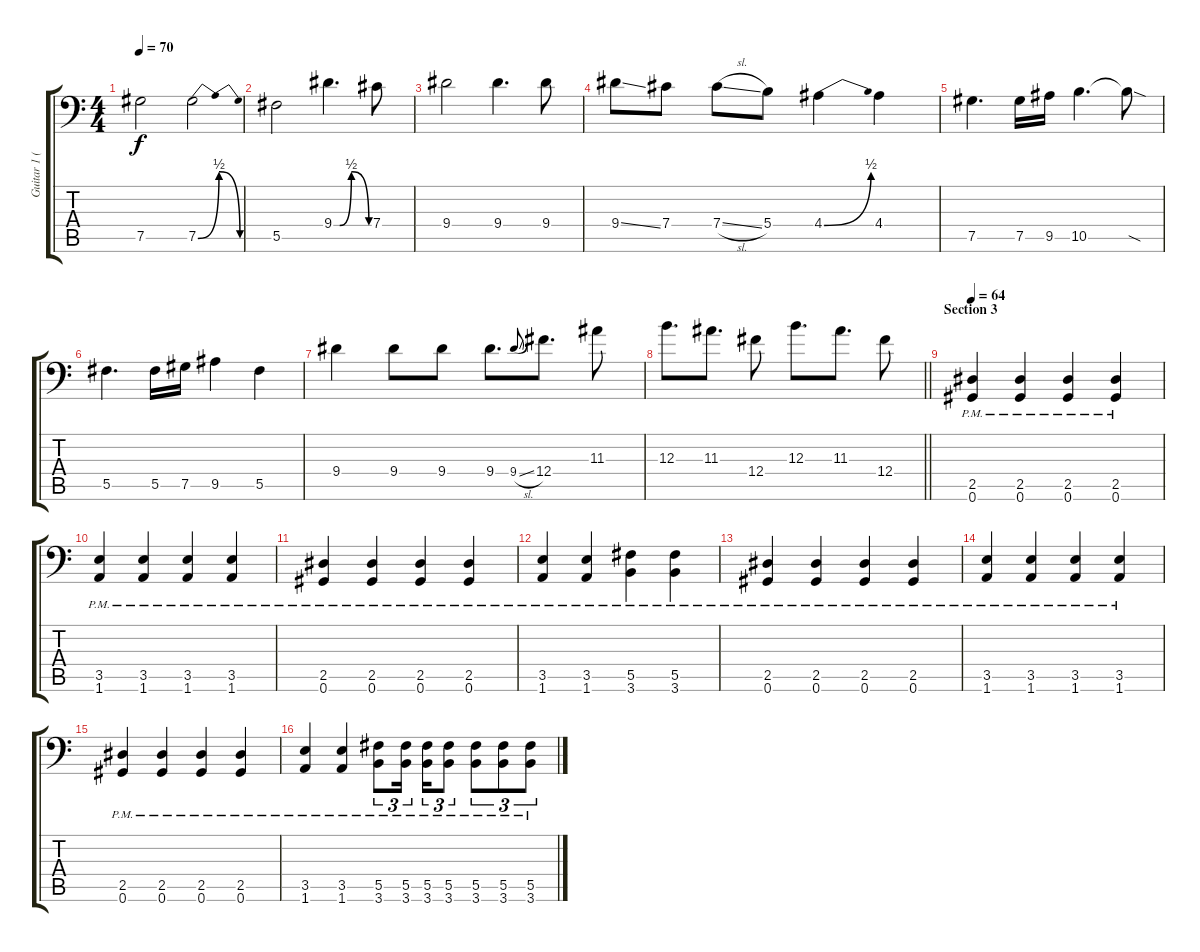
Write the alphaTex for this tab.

\track ("Guitar 1 (Distortion)" "Guitar 1 (") {instrument distortionguitar}
\staff {score tabs}
\tuning (Ab3 Eb3 B2 Gb2 Db2 Ab1) {hide}
\ts (4 4)
\tempo 70
\clef f4
\ks c
7.5.2{dy f} 7.5{be (bendrelease 0 0 45 2 45 2 60 0)}.2 |
5.5.2 9.4{be (custom 0 0 10 0 30 2 60 0)}.4{d} 7.4.8 |
9.4.2 9.4.4{d} 9.4.8 |
9.4{ss}.8 7.4.8 7.4{sl}.8 5.4.8 4.4{be (bend 0 0 60 2)}.4 4.4.4 |
7.5.4{d} 7.5.16 9.5.16 10.5.4{d} 10.5{sod t}.8 |
5.5.4{d} 5.5.16 7.5.16 9.5.4 5.5.4 |
9.4.4 9.4.8 9.4.8 9.4.8{d} 9.4{sl}.8{gr onbeat} 12.4.8{d} 11.3.8 |
\barLineRight lightlight
12.3.8{d} 11.3.8{d} 12.4.8 12.3.8{d} 11.3.8{d} 12.4.8 |
\section ("" "Section 3")
\tempo 64
(2.5{pm} 0.6{pm}).4 (2.5{pm} 0.6{pm}).4 (2.5{pm} 0.6{pm}).4 (2.5{pm} 0.6{pm}).4 |
(3.5{pm} 1.6{pm}).4 (3.5{pm} 1.6{pm}).4 (3.5{pm} 1.6{pm}).4 (3.5{pm} 1.6{pm}).4 |
(2.5{pm} 0.6{pm}).4 (2.5{pm} 0.6{pm}).4 (2.5{pm} 0.6{pm}).4 (2.5{pm} 0.6{pm}).4 |
(3.5{pm} 1.6{pm}).4 (3.5{pm} 1.6{pm}).4 (5.5{pm} 3.6{pm}).4 (5.5{pm} 3.6{pm}).4 |
(2.5{pm} 0.6{pm}).4 (2.5{pm} 0.6{pm}).4 (2.5{pm} 0.6{pm}).4 (2.5{pm} 0.6{pm}).4 |
(3.5{pm} 1.6{pm}).4 (3.5{pm} 1.6{pm}).4 (3.5{pm} 1.6{pm}).4 (3.5{pm} 1.6{pm}).4 |
(2.5{pm} 0.6{pm}).4 (2.5{pm} 0.6{pm}).4 (2.5{pm} 0.6{pm}).4 (2.5{pm} 0.6{pm}).4 |
(3.5{pm} 1.6{pm}).4 (3.5{pm} 1.6{pm}).4 (5.5{pm} 3.6{pm}).8{tu (3 2)} (5.5{pm} 3.6{pm}).16{tu (3 2) beam splitsecondary} (5.5{pm} 3.6{pm}).16{tu (3 2)} (5.5{pm} 3.6{pm}).8{tu (3 2)} (5.5{pm} 3.6{pm}).8{tu (3 2)} (5.5{pm} 3.6{pm}).8{tu (3 2)} (5.5{pm} 3.6{pm}).8{tu (3 2)}
